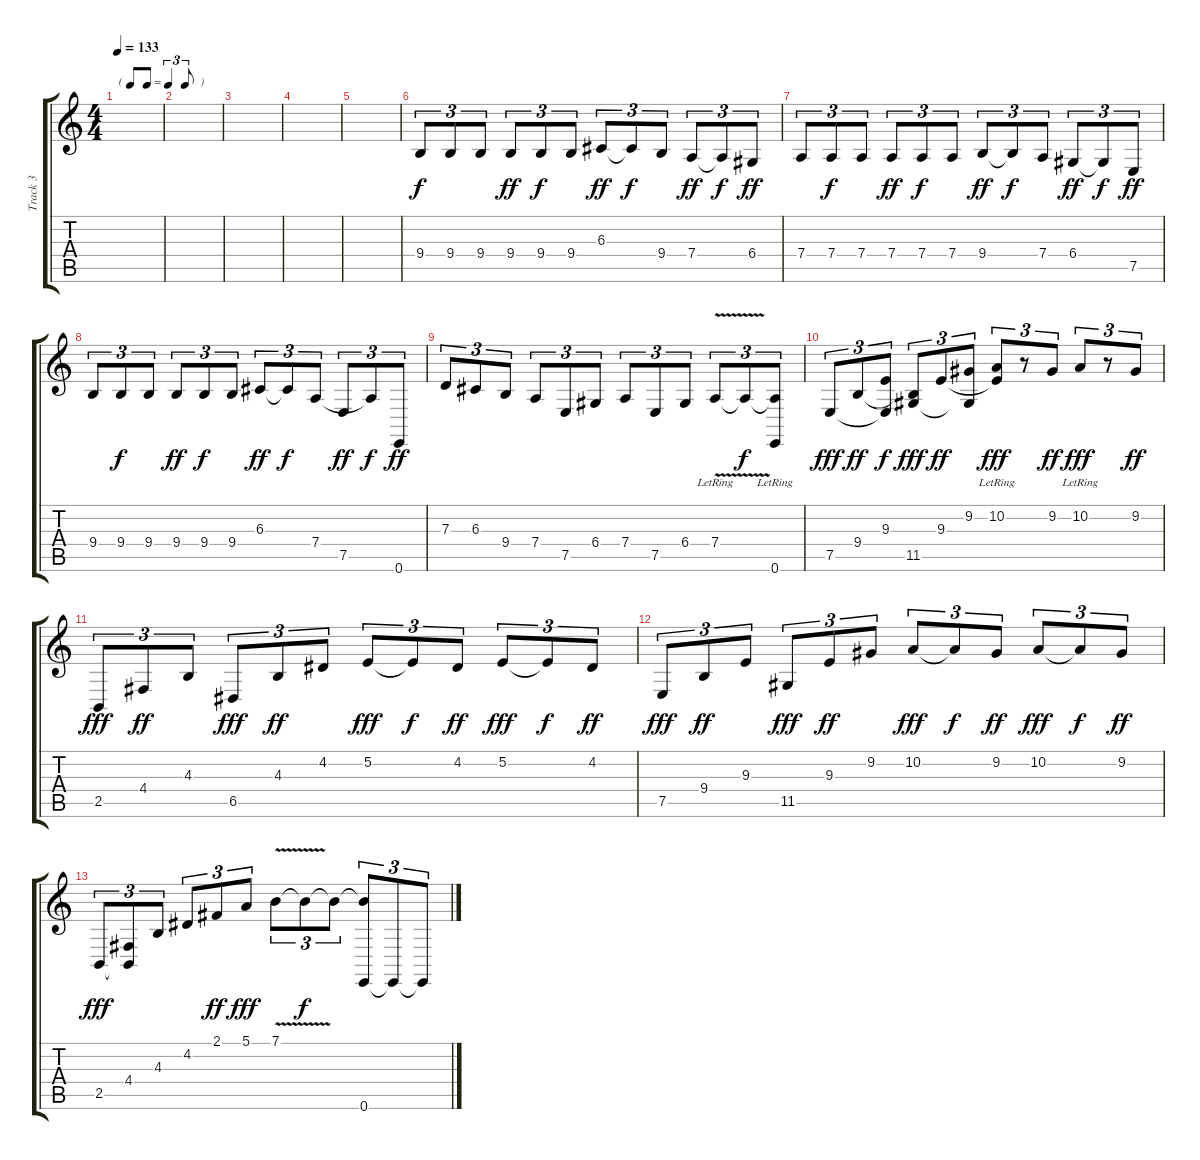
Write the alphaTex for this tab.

\track ("Track 3" "Track 3") {instrument oboe}
\staff {score tabs}
\tuning (E4 B3 G3 D3 A2 E2) {hide}
\ts (4 4)
\tf triplet8th
\tempo 133
\clef g2
\ks c
|
|
|
|
|
9.4.8{tu (3 2)} 9.4.8{tu (3 2) dy f} 9.4.8{tu (3 2)} 9.4.8{tu (3 2) dy ff} 9.4.8{tu (3 2) dy f} 9.4.8{tu (3 2)} 6.3.8{tu (3 2) dy ff} 6.3{t}.8{tu (3 2) dy f} 9.4.8{tu (3 2)} 7.4.8{tu (3 2) dy ff} 7.4{t}.8{tu (3 2) dy f} 6.4.8{tu (3 2) dy ff} |
7.4.8{tu (3 2)} 7.4.8{tu (3 2) dy f} 7.4.8{tu (3 2)} 7.4.8{tu (3 2) dy ff} 7.4.8{tu (3 2) dy f} 7.4.8{tu (3 2)} 9.4.8{tu (3 2) dy ff} 9.4{t}.8{tu (3 2) dy f} 7.4.8{tu (3 2)} 6.4.8{tu (3 2) dy ff} 6.4{t}.8{tu (3 2) dy f} 7.5.8{tu (3 2) dy ff} |
9.4.8{tu (3 2)} 9.4.8{tu (3 2) dy f} 9.4.8{tu (3 2)} 9.4.8{tu (3 2) dy ff} 9.4.8{tu (3 2) dy f} 9.4.8{tu (3 2)} 6.3.8{tu (3 2) dy ff} 6.3{t}.8{tu (3 2) dy f} 7.4.8{tu (3 2)} 7.5.8{tu (3 2) dy ff} 7.4{t}.8{tu (3 2) dy f} 0.6.8{tu (3 2) dy ff} |
7.3.8{tu (3 2)} 6.3.8{tu (3 2)} 9.4.8{tu (3 2)} 7.4.8{tu (3 2)} 7.5.8{tu (3 2)} 6.4.8{tu (3 2)} 7.4.8{tu (3 2)} 7.5.8{tu (3 2)} 6.4.8{tu (3 2)} 7.4{v lr}.8{tu (3 2)} 7.4{t}.8{tu (3 2) dy f} (7.4{t} 0.6{lr}).8{tu (3 2)} |
7.5.8{tu (3 2) dy fff} 9.4.8{tu (3 2) dy ff} (9.3 7.5{t}).8{tu (3 2) dy f} (9.4{t} 11.5).8{tu (3 2) dy fff} 9.3.8{tu (3 2) dy ff} (9.2 11.5{t}).8{tu (3 2)} (10.2{lr} 9.3{t}).8{tu (3 2) dy fff} r.8{tu (3 2)} 9.2.8{tu (3 2) dy ff} 10.2{lr}.8{tu (3 2) dy fff} r.8{tu (3 2)} 9.2.8{tu (3 2) dy ff} |
2.5.8{tu (3 2) dy fff} 4.4.8{tu (3 2) dy ff} 4.3.8{tu (3 2)} 6.5.8{tu (3 2) dy fff} 4.3.8{tu (3 2) dy ff} 4.2.8{tu (3 2)} 5.2.8{tu (3 2) dy fff} 5.2{t}.8{tu (3 2) dy f} 4.2.8{tu (3 2) dy ff} 5.2.8{tu (3 2) dy fff} 5.2{t}.8{tu (3 2) dy f} 4.2.8{tu (3 2) dy ff} |
7.5.8{tu (3 2) dy fff} 9.4.8{tu (3 2) dy ff} 9.3.8{tu (3 2)} 11.5.8{tu (3 2) dy fff} 9.3.8{tu (3 2) dy ff} 9.2.8{tu (3 2)} 10.2.8{tu (3 2) dy fff} 10.2{t}.8{tu (3 2) dy f} 9.2.8{tu (3 2) dy ff} 10.2.8{tu (3 2) dy fff} 10.2{t}.8{tu (3 2) dy f} 9.2.8{tu (3 2) dy ff} |
2.5.8{tu (3 2) dy fff} (4.4 2.5{t}).8{tu (3 2)} 4.3.8{tu (3 2)} 4.2.8{tu (3 2)} 2.1.8{tu (3 2) dy ff} 5.1.8{tu (3 2) dy fff} 7.1{v}.8{tu (3 2)} 7.1{t}.8{tu (3 2) dy f} 7.1{t}.8{tu (3 2)} (7.1{t} 0.6).8{tu (3 2)} 0.6{t}.8{tu (3 2)} 0.6{t}.8{tu (3 2)}
